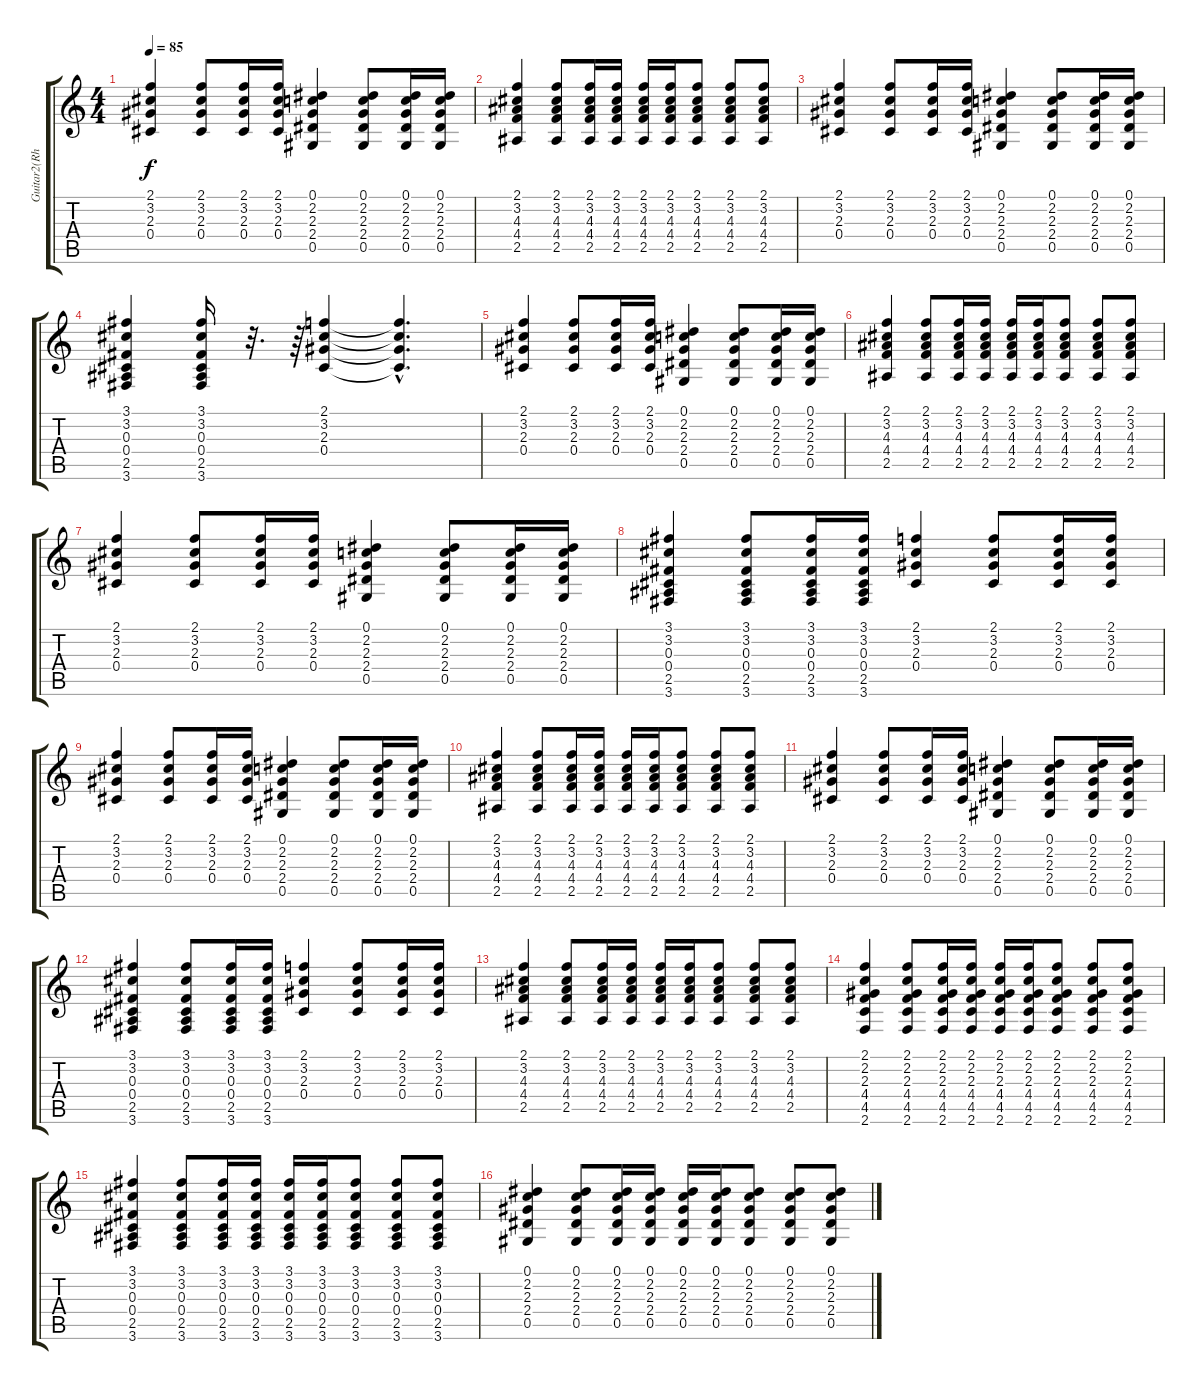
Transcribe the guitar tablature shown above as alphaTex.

\track ("Guitar2(Rhythm)" "Guitar2(Rh") {instrument acousticguitarsteel}
\staff {score tabs}
\tuning (Eb4 Bb3 Gb3 Db3 Ab2 Eb2) {hide}
\ts (4 4)
\tempo 85
\clef g2
\ks c
(2.1 3.2 2.3 0.4).4{dy f instrument acousticguitarsteel} (2.1 3.2 2.3 0.4).8 (2.1 3.2 2.3 0.4).16 (2.1 3.2 2.3 0.4).16 (0.1 2.2 2.3 2.4 0.5).4 (0.1 2.2 2.3 2.4 0.5).8 (0.1 2.2 2.3 2.4 0.5).16 (0.1 2.2 2.3 2.4 0.5).16 |
(2.1 3.2 4.3 4.4 2.5).4 (2.1 3.2 4.3 4.4 2.5).8 (2.1 3.2 4.3 4.4 2.5).16 (2.1 3.2 4.3 4.4 2.5).16 (2.1 3.2 4.3 4.4 2.5).16 (2.1 3.2 4.3 4.4 2.5).16 (2.1 3.2 4.3 4.4 2.5).8 (2.1 3.2 4.3 4.4 2.5).8 (2.1 3.2 4.3 4.4 2.5).8 |
(2.1 3.2 2.3 0.4).4 (2.1 3.2 2.3 0.4).8 (2.1 3.2 2.3 0.4).16 (2.1 3.2 2.3 0.4).16 (0.1 2.2 2.3 2.4 0.5).4 (0.1 2.2 2.3 2.4 0.5).8 (0.1 2.2 2.3 2.4 0.5).16 (0.1 2.2 2.3 2.4 0.5).16 |
(3.1 3.2 0.3 0.4 2.5 3.6).4 (3.1 3.2 0.3 0.4 2.5 3.6).16 r.32{d} r.64 (2.1 3.2 2.3 0.4).4 (2.1{hac t} 3.2{hac t} 2.3{hac t} 0.4{hac t}).4{d} |
(2.1 3.2 2.3 0.4).4 (2.1 3.2 2.3 0.4).8 (2.1 3.2 2.3 0.4).16 (2.1 3.2 2.3 0.4).16 (0.1 2.2 2.3 2.4 0.5).4 (0.1 2.2 2.3 2.4 0.5).8 (0.1 2.2 2.3 2.4 0.5).16 (0.1 2.2 2.3 2.4 0.5).16 |
(2.1 3.2 4.3 4.4 2.5).4 (2.1 3.2 4.3 4.4 2.5).8 (2.1 3.2 4.3 4.4 2.5).16 (2.1 3.2 4.3 4.4 2.5).16 (2.1 3.2 4.3 4.4 2.5).16 (2.1 3.2 4.3 4.4 2.5).16 (2.1 3.2 4.3 4.4 2.5).8 (2.1 3.2 4.3 4.4 2.5).8 (2.1 3.2 4.3 4.4 2.5).8 |
(2.1 3.2 2.3 0.4).4 (2.1 3.2 2.3 0.4).8 (2.1 3.2 2.3 0.4).16 (2.1 3.2 2.3 0.4).16 (0.1 2.2 2.3 2.4 0.5).4 (0.1 2.2 2.3 2.4 0.5).8 (0.1 2.2 2.3 2.4 0.5).16 (0.1 2.2 2.3 2.4 0.5).16 |
(3.1 3.2 0.3 0.4 2.5 3.6).4 (3.1 3.2 0.3 0.4 2.5 3.6).8 (3.1 3.2 0.3 0.4 2.5 3.6).16 (3.1 3.2 0.3 0.4 2.5 3.6).16 (2.1 3.2 2.3 0.4).4 (2.1 3.2 2.3 0.4).8 (2.1 3.2 2.3 0.4).16 (2.1 3.2 2.3 0.4).16 |
(2.1 3.2 2.3 0.4).4 (2.1 3.2 2.3 0.4).8 (2.1 3.2 2.3 0.4).16 (2.1 3.2 2.3 0.4).16 (0.1 2.2 2.3 2.4 0.5).4 (0.1 2.2 2.3 2.4 0.5).8 (0.1 2.2 2.3 2.4 0.5).16 (0.1 2.2 2.3 2.4 0.5).16 |
(2.1 3.2 4.3 4.4 2.5).4 (2.1 3.2 4.3 4.4 2.5).8 (2.1 3.2 4.3 4.4 2.5).16 (2.1 3.2 4.3 4.4 2.5).16 (2.1 3.2 4.3 4.4 2.5).16 (2.1 3.2 4.3 4.4 2.5).16 (2.1 3.2 4.3 4.4 2.5).8 (2.1 3.2 4.3 4.4 2.5).8 (2.1 3.2 4.3 4.4 2.5).8 |
(2.1 3.2 2.3 0.4).4 (2.1 3.2 2.3 0.4).8 (2.1 3.2 2.3 0.4).16 (2.1 3.2 2.3 0.4).16 (0.1 2.2 2.3 2.4 0.5).4 (0.1 2.2 2.3 2.4 0.5).8 (0.1 2.2 2.3 2.4 0.5).16 (0.1 2.2 2.3 2.4 0.5).16 |
(3.1 3.2 0.3 0.4 2.5 3.6).4 (3.1 3.2 0.3 0.4 2.5 3.6).8 (3.1 3.2 0.3 0.4 2.5 3.6).16 (3.1 3.2 0.3 0.4 2.5 3.6).16 (2.1 3.2 2.3 0.4).4 (2.1 3.2 2.3 0.4).8 (2.1 3.2 2.3 0.4).16 (2.1 3.2 2.3 0.4).16 |
(2.1 3.2 4.3 4.4 2.5).4 (2.1 3.2 4.3 4.4 2.5).8 (2.1 3.2 4.3 4.4 2.5).16 (2.1 3.2 4.3 4.4 2.5).16 (2.1 3.2 4.3 4.4 2.5).16 (2.1 3.2 4.3 4.4 2.5).16 (2.1 3.2 4.3 4.4 2.5).8 (2.1 3.2 4.3 4.4 2.5).8 (2.1 3.2 4.3 4.4 2.5).8 |
(2.1 2.2 2.3 4.4 4.5 2.6).4 (2.1 2.2 2.3 4.4 4.5 2.6).8 (2.1 2.2 2.3 4.4 4.5 2.6).16 (2.1 2.2 2.3 4.4 4.5 2.6).16 (2.1 2.2 2.3 4.4 4.5 2.6).16 (2.1 2.2 2.3 4.4 4.5 2.6).16 (2.1 2.2 2.3 4.4 4.5 2.6).8 (2.1 2.2 2.3 4.4 4.5 2.6).8 (2.1 2.2 2.3 4.4 4.5 2.6).8 |
(3.1 3.2 0.3 0.4 2.5 3.6).4 (3.1 3.2 0.3 0.4 2.5 3.6).8 (3.1 3.2 0.3 0.4 2.5 3.6).16 (3.1 3.2 0.3 0.4 2.5 3.6).16 (3.1 3.2 0.3 0.4 2.5 3.6).16 (3.1 3.2 0.3 0.4 2.5 3.6).16 (3.1 3.2 0.3 0.4 2.5 3.6).8 (3.1 3.2 0.3 0.4 2.5 3.6).8 (3.1 3.2 0.3 0.4 2.5 3.6).8 |
(0.1 2.2 2.3 2.4 0.5).4 (0.1 2.2 2.3 2.4 0.5).8 (0.1 2.2 2.3 2.4 0.5).16 (0.1 2.2 2.3 2.4 0.5).16 (0.1 2.2 2.3 2.4 0.5).16 (0.1 2.2 2.3 2.4 0.5).16 (0.1 2.2 2.3 2.4 0.5).8 (0.1 2.2 2.3 2.4 0.5).8 (0.1 2.2 2.3 2.4 0.5).8
